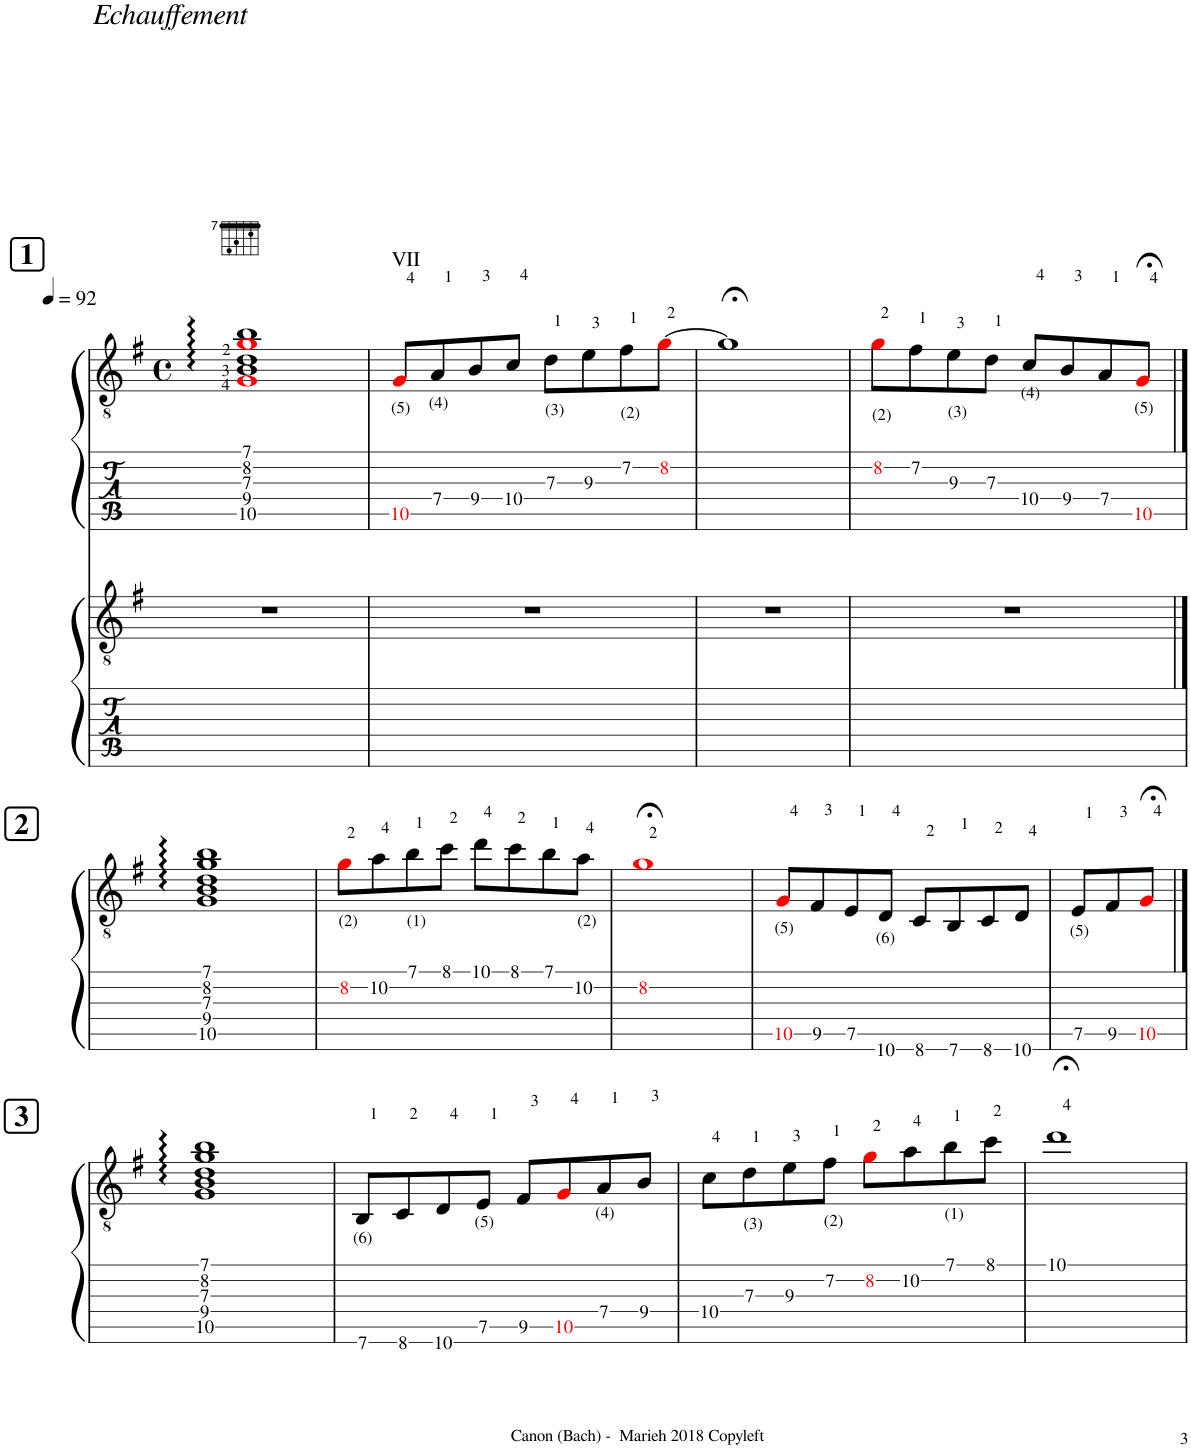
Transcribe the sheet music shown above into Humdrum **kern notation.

**kern	**kern
*part2	*part1
*staff2	*staff1
*I"Guitare classique [Tablature]	*I"Guitare classique
!!LO:PB:g=z
*stria6	*
*	*clefGv2
*k[f#]	*k[f#]
*M4/4	*M4/4
*met(c)	*met(c)
*MM92	*MM92
!!LO:REH:place=s1:a:B:cj:fs=14:t=1
=1	=1
1G 1B 1d 1g 1b	1Gi 1B 1d 1gi 1b
=2	=2
!	!LO:TX:a:t=VII
8GiL	8Gi/L
8AJ	8A/
8BL	8B/
8cJ	8c/J
8dL	8d\L
8eJ	8e\
8f#L	8f#\
8giJ	[8gi\J
=3	=3
1r	1g;<]
=4	=4
8giL	8gi\L
8f#J	8f#\
8eL	8e\
8dJ	8d\J
8cL	8c/L
8BJ	8B/
8AL	8A/
8GiJ	8G;<i/J
!!LO:LB:g=z
!!LO:REH:place=s1:a:B:cj:fs=14:t=2
==5	==5
1G 1B 1d 1g 1b	1G 1B 1d 1g 1b
=6	=6
8giL	8gi\L
8aJ	8a\
8bL	8b\
8ccJ	8cc\J
8ddL	8dd\L
8ccJ	8cc\
8bL	8b\
8aJ	8a\J
=7	=7
1gi	1g;<i
=8	=8
8GiL	8Gi/L
8F#J	8F#/
8EL	8E/
8DJ	8D/J
8CL	8C/L
8BBJ	8BB/
8CL	8C/
8DJ	8D/J
=9	=9
8EL	8E/L
8F#J	8F#/
8Gi	8G;<i/J
!!LO:LB:g=z
!!LO:REH:place=s1:a:B:cj:fs=14:t=3
==10	==10
1G 1B 1d 1g 1b	1G 1B 1d 1g 1b
=11	=11
8BBL	8BB/L
8CJ	8C/
8DL	8D/
8EJ	8E/J
8F#L	8F#/L
8GiJ	8Gi/
8AL	8A/
8BJ	8B/J
=12	=12
8cL	8c\L
8dJ	8d\
8eL	8e\
8f#J	8f#\J
8giL	8gi\L
8aJ	8a\
8bL	8b\
8ccJ	8cc\J
=13	=13
1dd	1dd;<
=	=
*-	*-
